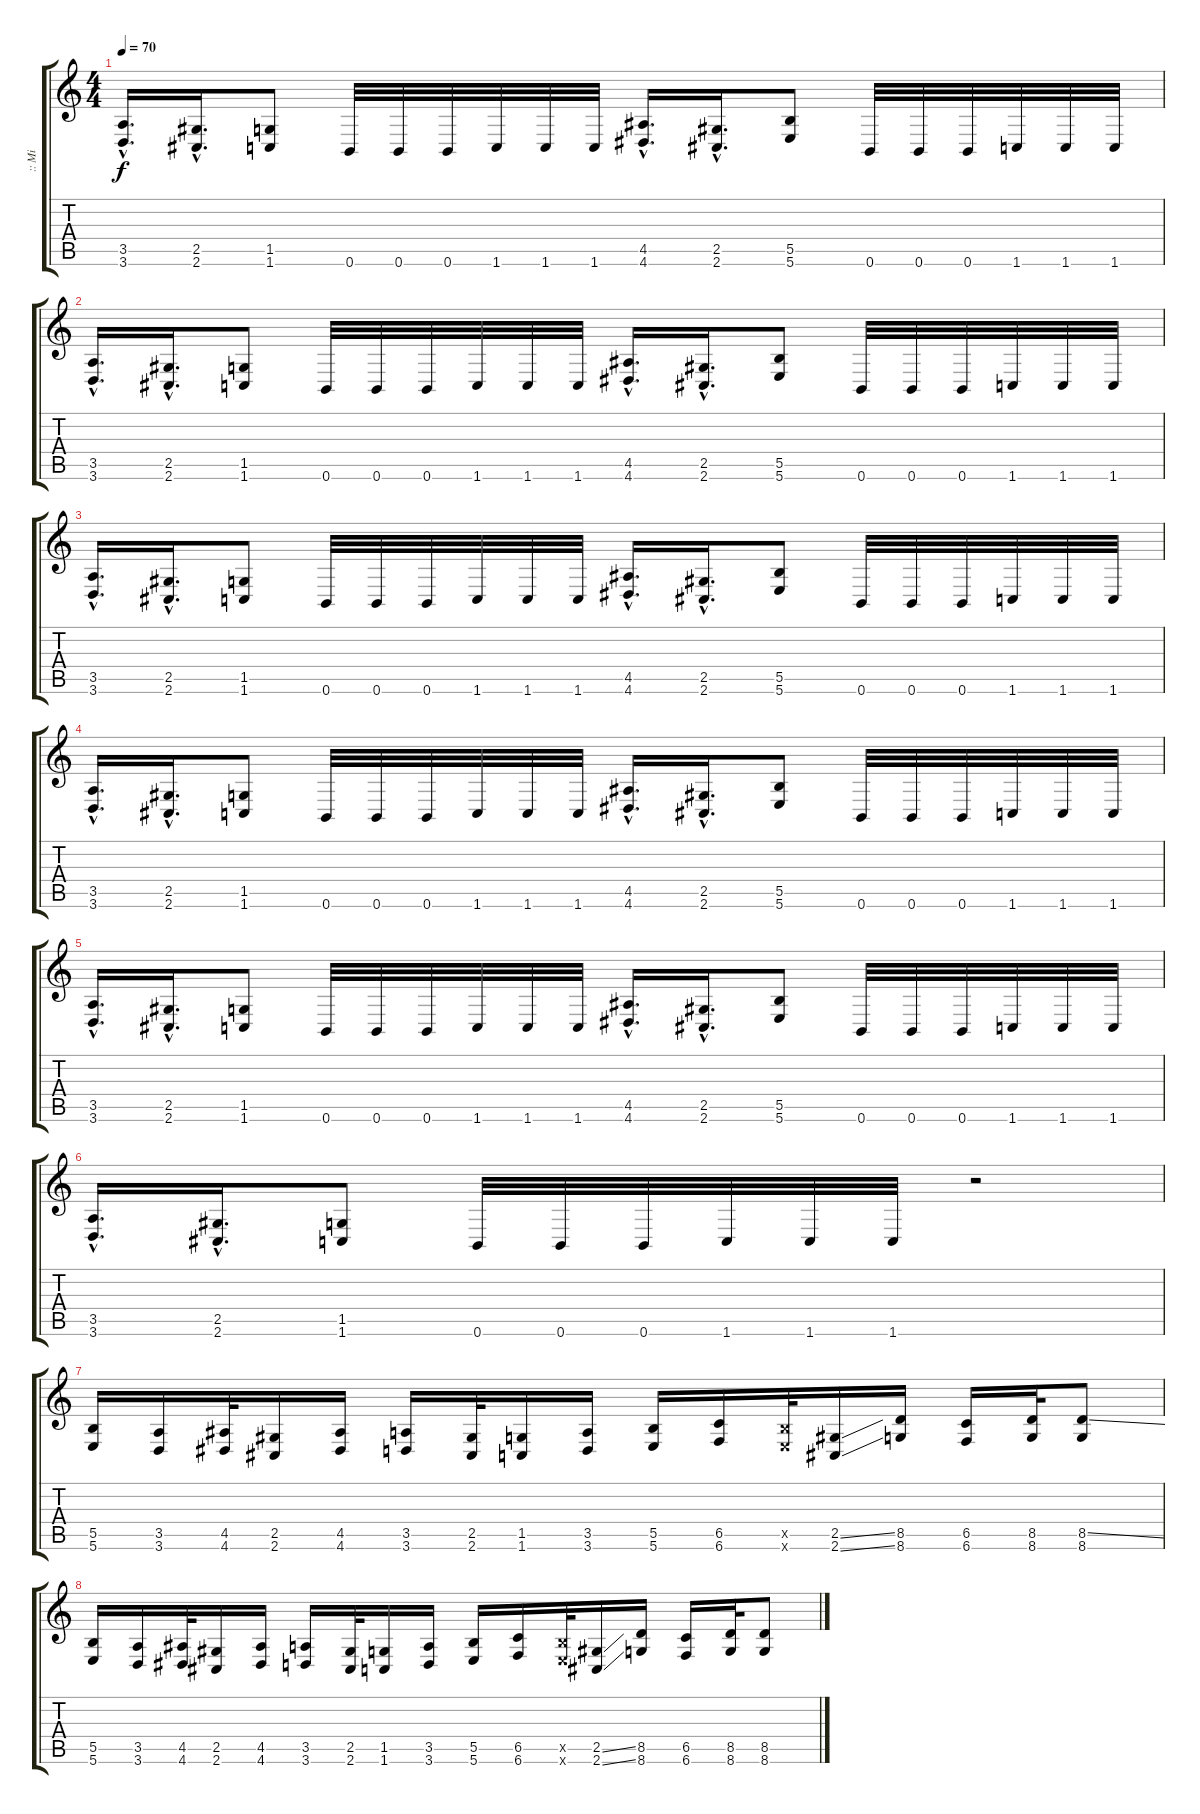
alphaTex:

\track ("     :: Mikael Thomson #7 ::" "     :: Mi") {instrument distortionguitar}
\staff {score tabs}
\tuning (Db4 Ab3 E3 B2 Gb2 B1) {hide}
\ts (4 4)
\tempo 70
\clef g2
\ks c
(3.5{hac} 3.6{hac}).16{d dy f volume 16} (2.5{hac} 2.6{hac}).16{d} (1.5 1.6).8 0.6.32 0.6.32 0.6.32 1.6.32 1.6.32 1.6.32 (4.5{hac} 4.6{hac}).16{d} (2.5{hac} 2.6{hac}).16{d} (5.5 5.6).8 0.6.32 0.6.32 0.6.32 1.6.32 1.6.32 1.6.32 |
(3.5{hac} 3.6{hac}).16{d volume 16} (2.5{hac} 2.6{hac}).16{d} (1.5 1.6).8 0.6.32 0.6.32 0.6.32 1.6.32 1.6.32 1.6.32 (4.5{hac} 4.6{hac}).16{d} (2.5{hac} 2.6{hac}).16{d} (5.5 5.6).8 0.6.32 0.6.32 0.6.32 1.6.32 1.6.32 1.6.32 |
(3.5{hac} 3.6{hac}).16{d volume 16} (2.5{hac} 2.6{hac}).16{d} (1.5 1.6).8 0.6.32 0.6.32 0.6.32 1.6.32 1.6.32 1.6.32 (4.5{hac} 4.6{hac}).16{d} (2.5{hac} 2.6{hac}).16{d} (5.5 5.6).8 0.6.32 0.6.32 0.6.32 1.6.32 1.6.32 1.6.32 |
(3.5{hac} 3.6{hac}).16{d volume 16} (2.5{hac} 2.6{hac}).16{d} (1.5 1.6).8 0.6.32 0.6.32 0.6.32 1.6.32 1.6.32 1.6.32 (4.5{hac} 4.6{hac}).16{d} (2.5{hac} 2.6{hac}).16{d} (5.5 5.6).8 0.6.32 0.6.32 0.6.32 1.6.32 1.6.32 1.6.32 |
(3.5{hac} 3.6{hac}).16{d volume 16} (2.5{hac} 2.6{hac}).16{d} (1.5 1.6).8 0.6.32 0.6.32 0.6.32 1.6.32 1.6.32 1.6.32 (4.5{hac} 4.6{hac}).16{d} (2.5{hac} 2.6{hac}).16{d} (5.5 5.6).8 0.6.32 0.6.32 0.6.32 1.6.32 1.6.32 1.6.32 |
(3.5{hac} 3.6{hac}).16{d volume 16} (2.5{hac} 2.6{hac}).16{d} (1.5 1.6).8 0.6.32 0.6.32 0.6.32 1.6.32 1.6.32 1.6.32 r.2 |
(5.5 5.6).16 (3.5 3.6).16 (4.5 4.6).32 (2.5 2.6).16 (4.5 4.6).16 (3.5 3.6).16 (2.5 2.6).32 (1.5 1.6).16 (3.5 3.6).16 (5.5 5.6).16 (6.5 6.6).16 (5.5{x} 5.6{x}).32 (2.5{ss} 2.6{ss}).16 (8.5 8.6).16 (6.5 6.6).16 (8.5 8.6).32 (8.5{ss} 8.6).8 |
(5.5 5.6).16 (3.5 3.6).16 (4.5 4.6).32 (2.5 2.6).16 (4.5 4.6).16 (3.5 3.6).16 (2.5 2.6).32 (1.5 1.6).16 (3.5 3.6).16 (5.5 5.6).16 (6.5 6.6).16 (5.5{x} 5.6{x}).32 (2.5{ss} 2.6{ss}).16 (8.5 8.6).16 (6.5 6.6).16 (8.5 8.6).32 (8.5{ss} 8.6).8
